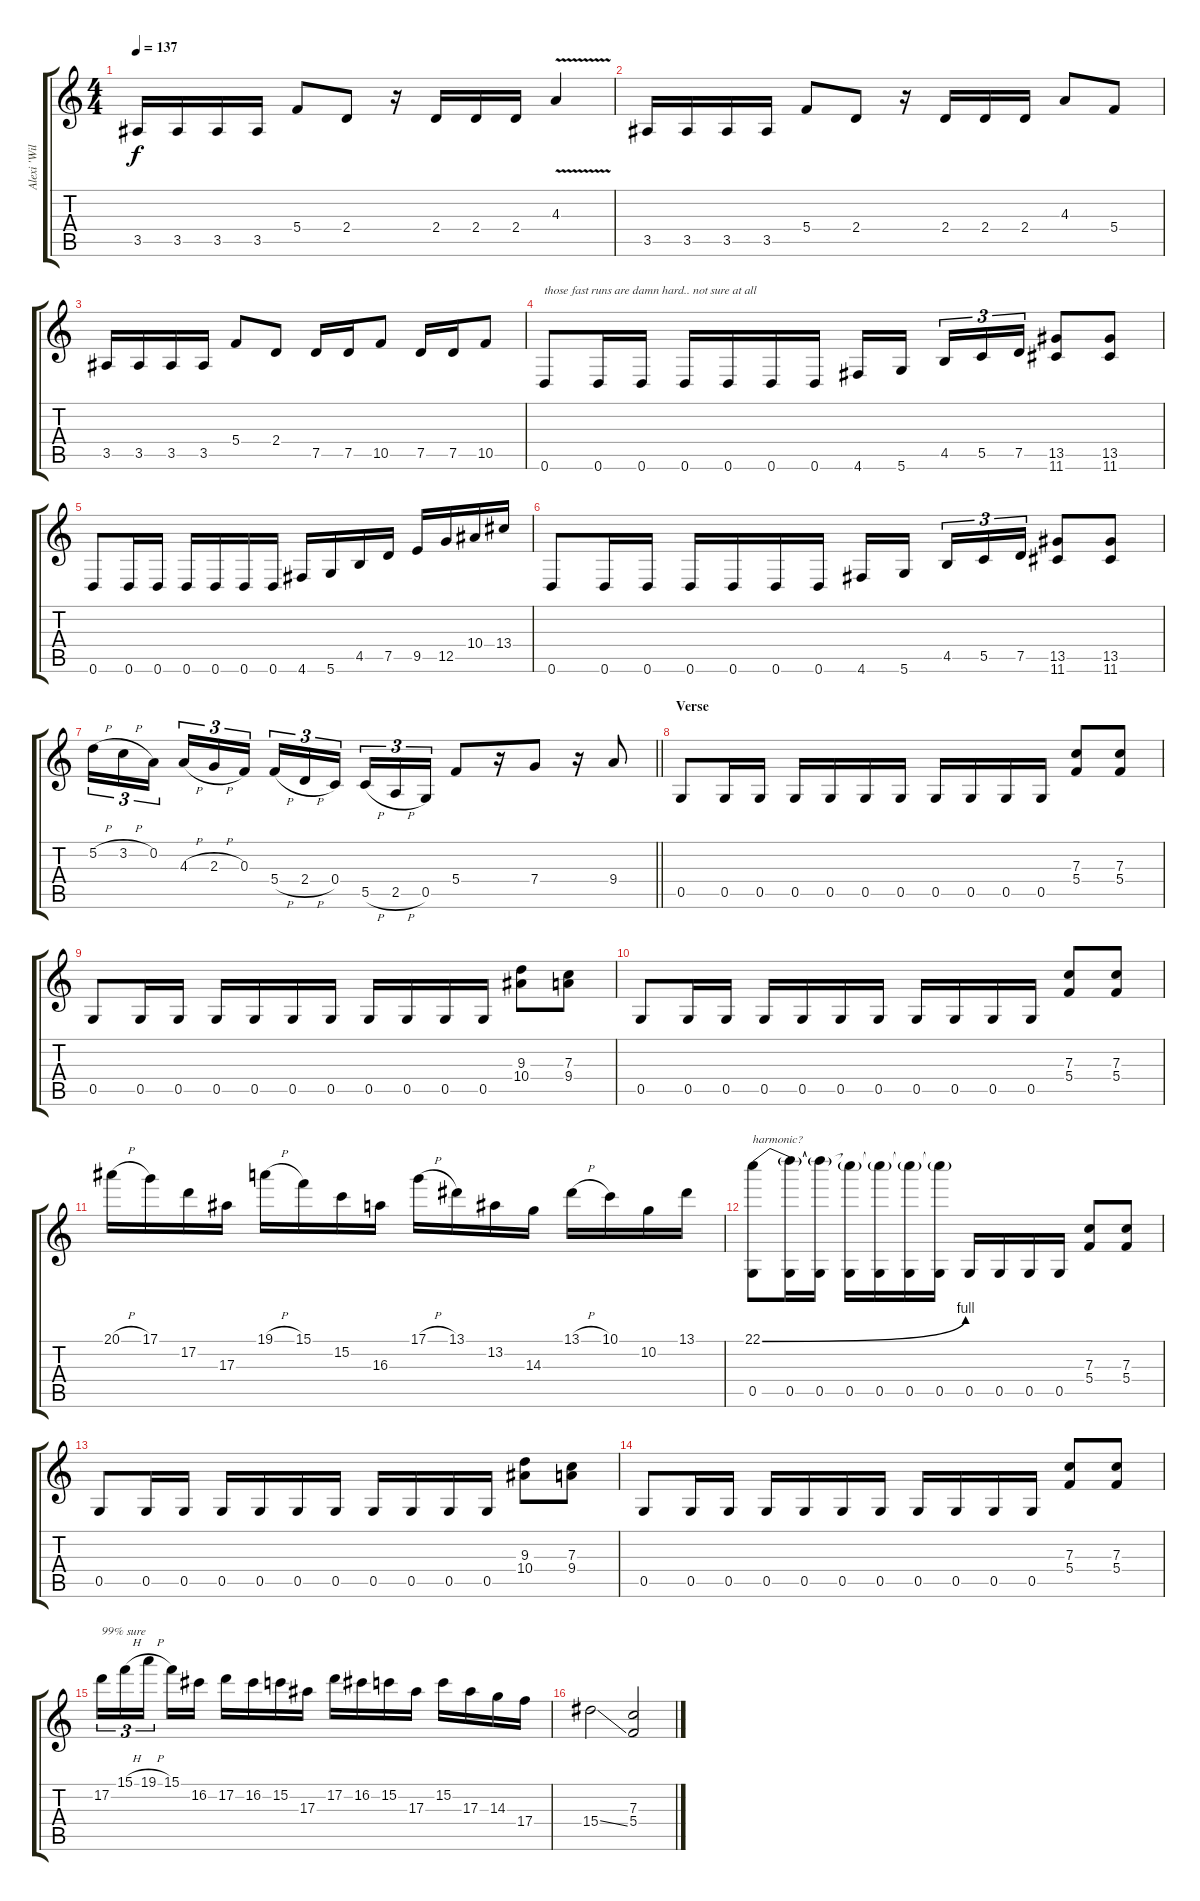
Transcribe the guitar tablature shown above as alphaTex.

\track ("Alexi 'Wildchild' Laiho" "Alexi 'Wil") {instrument distortionguitar}
\staff {score tabs}
\tuning (D4 A3 F3 C3 G2 D2) {hide}
\ts (4 4)
\tempo 137
\clef g2
\ks c
3.5.16{dy f} 3.5.16 3.5.16 3.5.16 5.4.8 2.4.8 r.16 2.4.16 2.4.16 2.4.16 4.3{v}.4{instrument guitarharmonics} |
3.5.16{instrument distortionguitar} 3.5.16 3.5.16 3.5.16 5.4.8 2.4.8 r.16 2.4.16 2.4.16 2.4.16 4.3.8 5.4.8 |
3.5.16 3.5.16 3.5.16 3.5.16 5.4.8 2.4.8 7.5.16 7.5.16 10.5.8 7.5.16 7.5.16 10.5.8 |
0.6.8{txt "those fast runs are damn hard.. not sure at all"} 0.6.16 0.6.16 0.6.16 0.6.16 0.6.16 0.6.16 4.6.16 5.6.16{beam splitsecondary} 4.5.16{tu (3 2)} 5.5.16{tu (3 2)} 7.5.16{tu (3 2)} (13.5 11.6).8 (13.5 11.6).8 |
0.6.8 0.6.16 0.6.16 0.6.16 0.6.16 0.6.16 0.6.16 4.6.16 5.6.16 4.5.16 7.5.16 9.5.16 12.5.16 10.4.16 13.4.16 |
0.6.8 0.6.16 0.6.16 0.6.16 0.6.16 0.6.16 0.6.16 4.6.16 5.6.16{beam splitsecondary} 4.5.16{tu (3 2)} 5.5.16{tu (3 2)} 7.5.16{tu (3 2)} (13.5 11.6).8 (13.5 11.6).8 |
\barLineRight lightlight
5.2{h}.16{tu (3 2)} 3.2{h}.16{tu (3 2)} 0.2.16{tu (3 2) beam splitsecondary} 4.3{h}.16{tu (3 2)} 2.3{h}.16{tu (3 2)} 0.3.16{tu (3 2)} 5.4{h}.16{tu (3 2)} 2.4{h}.16{tu (3 2)} 0.4.16{tu (3 2) beam splitsecondary} 5.5{h}.16{tu (3 2)} 2.5{h}.16{tu (3 2)} 0.5.16{tu (3 2)} 5.4.8 r.16 7.4.8 r.16 9.4.8 |
\section ("" "Verse")
0.5.8 0.5.16 0.5.16 0.5.16 0.5.16 0.5.16 0.5.16 0.5.16 0.5.16 0.5.16 0.5.16 (7.3 5.4).8 (7.3 5.4).8 |
0.5.8 0.5.16 0.5.16 0.5.16 0.5.16 0.5.16 0.5.16 0.5.16 0.5.16 0.5.16 0.5.16 (9.3 10.4).8 (7.3 9.4).8 |
0.5.8 0.5.16 0.5.16 0.5.16 0.5.16 0.5.16 0.5.16 0.5.16 0.5.16 0.5.16 0.5.16 (7.3 5.4).8 (7.3 5.4).8 |
20.1{h}.16 17.1.16 17.2.16 17.3.16 19.1{h}.16 15.1.16 15.2.16 16.3.16 17.1{h}.16 13.1.16 13.2.16 14.3.16 13.1{h}.16 10.1.16 10.2.16 13.1.16 |
(22.1{be (bend 0 0 60 4)} 0.5).8{txt "harmonic?"} (22.1{t} 0.5).16 (22.1{t} 0.5).16 (22.1{t} 0.5).16 (22.1{t} 0.5).16 (22.1{t} 0.5).16 (22.1{t} 0.5).16 0.5.16 0.5.16 0.5.16 0.5.16 (7.3 5.4).8 (7.3 5.4).8 |
0.5.8 0.5.16 0.5.16 0.5.16 0.5.16 0.5.16 0.5.16 0.5.16 0.5.16 0.5.16 0.5.16 (9.3 10.4).8 (7.3 9.4).8 |
0.5.8 0.5.16 0.5.16 0.5.16 0.5.16 0.5.16 0.5.16 0.5.16 0.5.16 0.5.16 0.5.16 (7.3 5.4).8 (7.3 5.4).8 |
17.2.16{tu (3 2) txt "99% sure"} 15.1{h}.16{tu (3 2)} 19.1{h}.16{tu (3 2) beam splitsecondary} 15.1.16 16.2.16 17.2.16 16.2.16 15.2.16 17.3.16 17.2.16 16.2.16 15.2.16 17.3.16 15.2.16 17.3.16 14.3.16 17.4.16 |
15.4{ss}.2 (7.3 5.4).2
